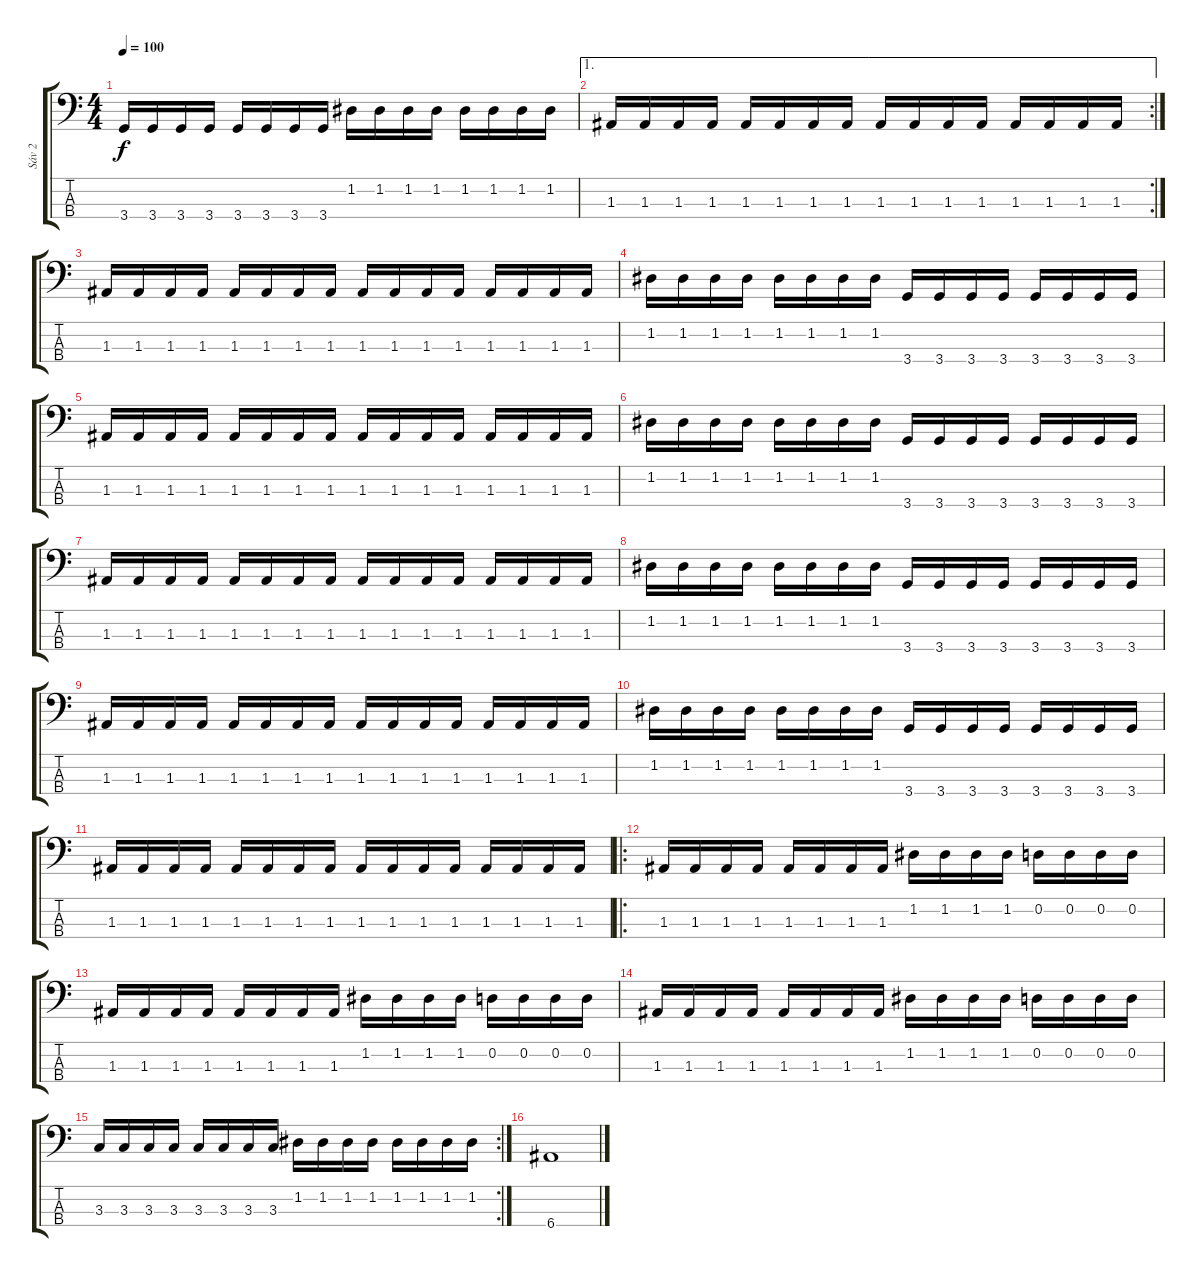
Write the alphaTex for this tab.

\track ("Sáv 2" "Sáv 2") {instrument electricbasspick}
\staff {score tabs}
\tuning (G2 D2 A1 E1) {hide}
\ts (4 4)
\tempo 100
\clef f4
\ks c
3.4.16{dy f} 3.4.16 3.4.16 3.4.16 3.4.16 3.4.16 3.4.16 3.4.16 1.2.16 1.2.16 1.2.16 1.2.16 1.2.16 1.2.16 1.2.16 1.2.16 |
\ae 1
\rc 2
1.3.16 1.3.16 1.3.16 1.3.16 1.3.16 1.3.16 1.3.16 1.3.16 1.3.16 1.3.16 1.3.16 1.3.16 1.3.16 1.3.16 1.3.16 1.3.16 |
1.3.16 1.3.16 1.3.16 1.3.16 1.3.16 1.3.16 1.3.16 1.3.16 1.3.16 1.3.16 1.3.16 1.3.16 1.3.16 1.3.16 1.3.16 1.3.16 |
1.2.16 1.2.16 1.2.16 1.2.16 1.2.16 1.2.16 1.2.16 1.2.16 3.4.16 3.4.16 3.4.16 3.4.16 3.4.16 3.4.16 3.4.16 3.4.16 |
1.3.16 1.3.16 1.3.16 1.3.16 1.3.16 1.3.16 1.3.16 1.3.16 1.3.16 1.3.16 1.3.16 1.3.16 1.3.16 1.3.16 1.3.16 1.3.16 |
1.2.16 1.2.16 1.2.16 1.2.16 1.2.16 1.2.16 1.2.16 1.2.16 3.4.16 3.4.16 3.4.16 3.4.16 3.4.16 3.4.16 3.4.16 3.4.16 |
1.3.16 1.3.16 1.3.16 1.3.16 1.3.16 1.3.16 1.3.16 1.3.16 1.3.16 1.3.16 1.3.16 1.3.16 1.3.16 1.3.16 1.3.16 1.3.16 |
1.2.16 1.2.16 1.2.16 1.2.16 1.2.16 1.2.16 1.2.16 1.2.16 3.4.16 3.4.16 3.4.16 3.4.16 3.4.16 3.4.16 3.4.16 3.4.16 |
1.3.16 1.3.16 1.3.16 1.3.16 1.3.16 1.3.16 1.3.16 1.3.16 1.3.16 1.3.16 1.3.16 1.3.16 1.3.16 1.3.16 1.3.16 1.3.16 |
1.2.16 1.2.16 1.2.16 1.2.16 1.2.16 1.2.16 1.2.16 1.2.16 3.4.16 3.4.16 3.4.16 3.4.16 3.4.16 3.4.16 3.4.16 3.4.16 |
1.3.16 1.3.16 1.3.16 1.3.16 1.3.16 1.3.16 1.3.16 1.3.16 1.3.16 1.3.16 1.3.16 1.3.16 1.3.16 1.3.16 1.3.16 1.3.16 |
\ro
1.3.16 1.3.16 1.3.16 1.3.16 1.3.16 1.3.16 1.3.16 1.3.16 1.2.16 1.2.16 1.2.16 1.2.16 0.2.16 0.2.16 0.2.16 0.2.16 |
1.3.16 1.3.16 1.3.16 1.3.16 1.3.16 1.3.16 1.3.16 1.3.16 1.2.16 1.2.16 1.2.16 1.2.16 0.2.16 0.2.16 0.2.16 0.2.16 |
1.3.16 1.3.16 1.3.16 1.3.16 1.3.16 1.3.16 1.3.16 1.3.16 1.2.16 1.2.16 1.2.16 1.2.16 0.2.16 0.2.16 0.2.16 0.2.16 |
\rc 2
3.3.16 3.3.16 3.3.16 3.3.16 3.3.16 3.3.16 3.3.16 3.3.16 1.2.16 1.2.16 1.2.16 1.2.16 1.2.16 1.2.16 1.2.16 1.2.16 |
6.4.1
